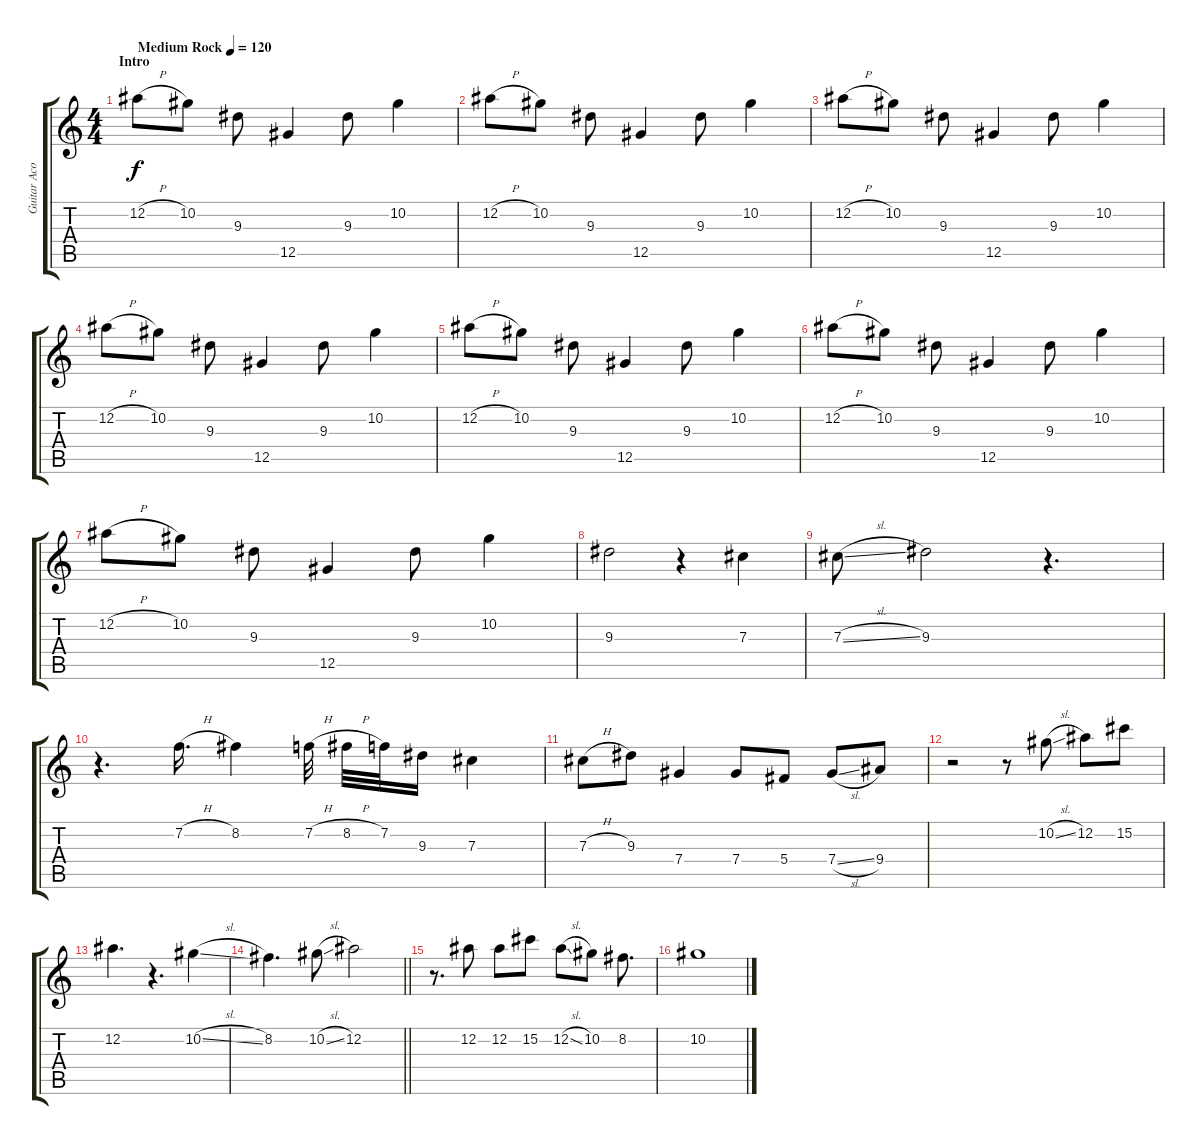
\track ("Guitar Acoustic" "Guitar Aco") {instrument electricguitarclean}
\staff {score tabs}
\tuning (Eb4 Bb3 Gb3 Db3 Ab2 Eb2) {hide}
\ts (4 4)
\section ("" "Intro")
\tempo (120 "Medium Rock")
\clef g2
\ks c
12.2{h}.8{dy f instrument electricguitarclean} 10.2.8 9.3.8 12.5.4 9.3.8 10.2.4 |
12.2{h}.8 10.2.8 9.3.8 12.5.4 9.3.8 10.2.4 |
12.2{h}.8 10.2.8 9.3.8 12.5.4 9.3.8 10.2.4 |
12.2{h}.8 10.2.8 9.3.8 12.5.4 9.3.8 10.2.4 |
12.2{h}.8 10.2.8 9.3.8 12.5.4 9.3.8 10.2.4 |
12.2{h}.8 10.2.8 9.3.8 12.5.4 9.3.8 10.2.4 |
12.2{h}.8 10.2.8 9.3.8 12.5.4 9.3.8 10.2.4 |
9.3.2 r.4 7.3.4 |
7.3{sl}.8 9.3.2 r.4{d} |
r.4{d} 7.2{h}.16{d} 8.2.4 7.2{h}.32 8.2{h}.32 7.2.32 9.3.16 7.3.4 |
7.3{h}.8 9.3.8 7.4.4 7.4.8 5.4.8 7.4{sl}.8 9.4.8 |
r.2 r.8 10.2{sl}.8 12.2.8 15.2.8 |
12.2.4{d} r.4{d} 10.2{sl}.4 |
\barLineRight lightlight
8.2.4{d} 10.2{sl}.8 12.2.2 |
\section ("" "")
r.8{d} 12.2.8 12.2.8 15.2.8 12.2{sl}.8 10.2.8 8.2.8{d} |
10.2.1
